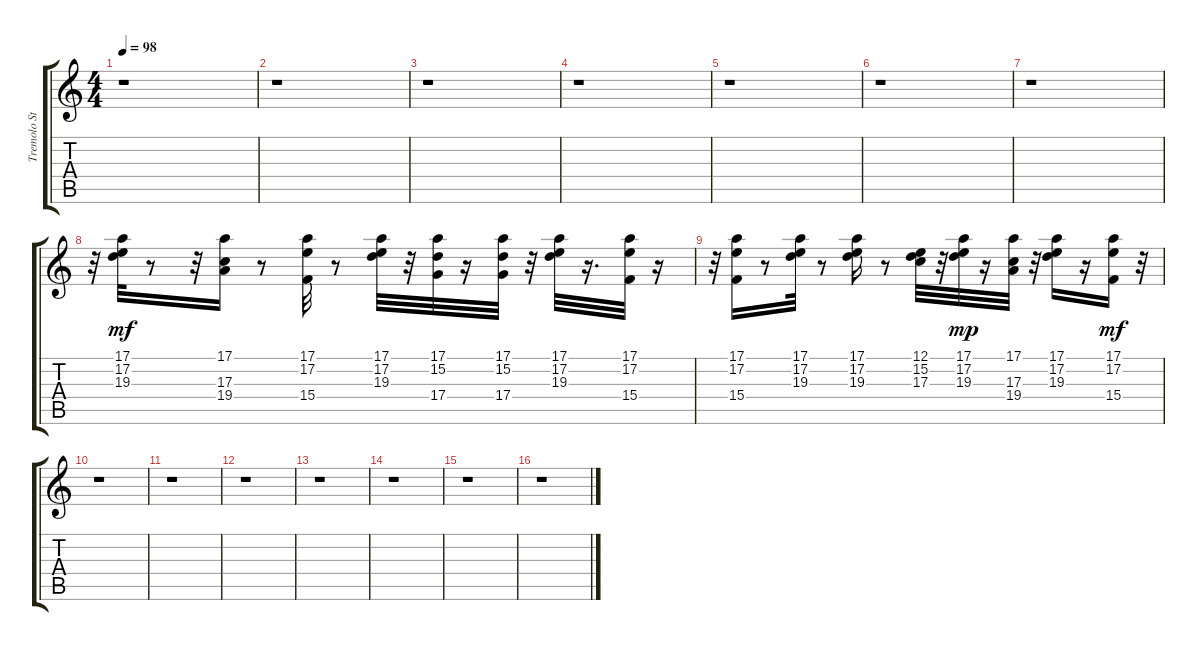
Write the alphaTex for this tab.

\track ("Tremolo String" "Tremolo St") {instrument tremolostrings}
\staff {score tabs}
\tuning (E4 B3 G3 D3 A2 E2) {hide}
\ts (4 4)
\tempo 98
\clef g2
\ks c
r.1{dy mf} |
r.1 |
r.1 |
r.1 |
r.1 |
r.1 |
r.1 |
r.32 (17.1 17.2 19.3).32 r.8 r.32 (17.1 17.3 19.4).16 r.8 (17.1 17.2 15.4).32 r.8 (17.1 17.2 19.3).32 r.32 (17.1 15.2 17.4).32 r.16 (17.1 15.2 17.4).32 r.32 (17.1 17.2 19.3).32 r.16{d} (17.1 17.2 15.4).32 r.16 |
r.32 (17.1 17.2 15.4).16 r.8 (17.1 17.2 19.3).32 r.8 (17.1 17.2 19.3).16 r.8 (12.1 15.2 17.3).32 r.32 (17.1 17.2 19.3).32{dy mp} r.16 (17.1 17.3 19.4).32 r.32 (17.1 17.2 19.3).16 r.16 (17.1 17.2 15.4).16{dy mf} r.32 |
r.1 |
r.1 |
r.1 |
r.1 |
r.1 |
r.1 |
r.1
